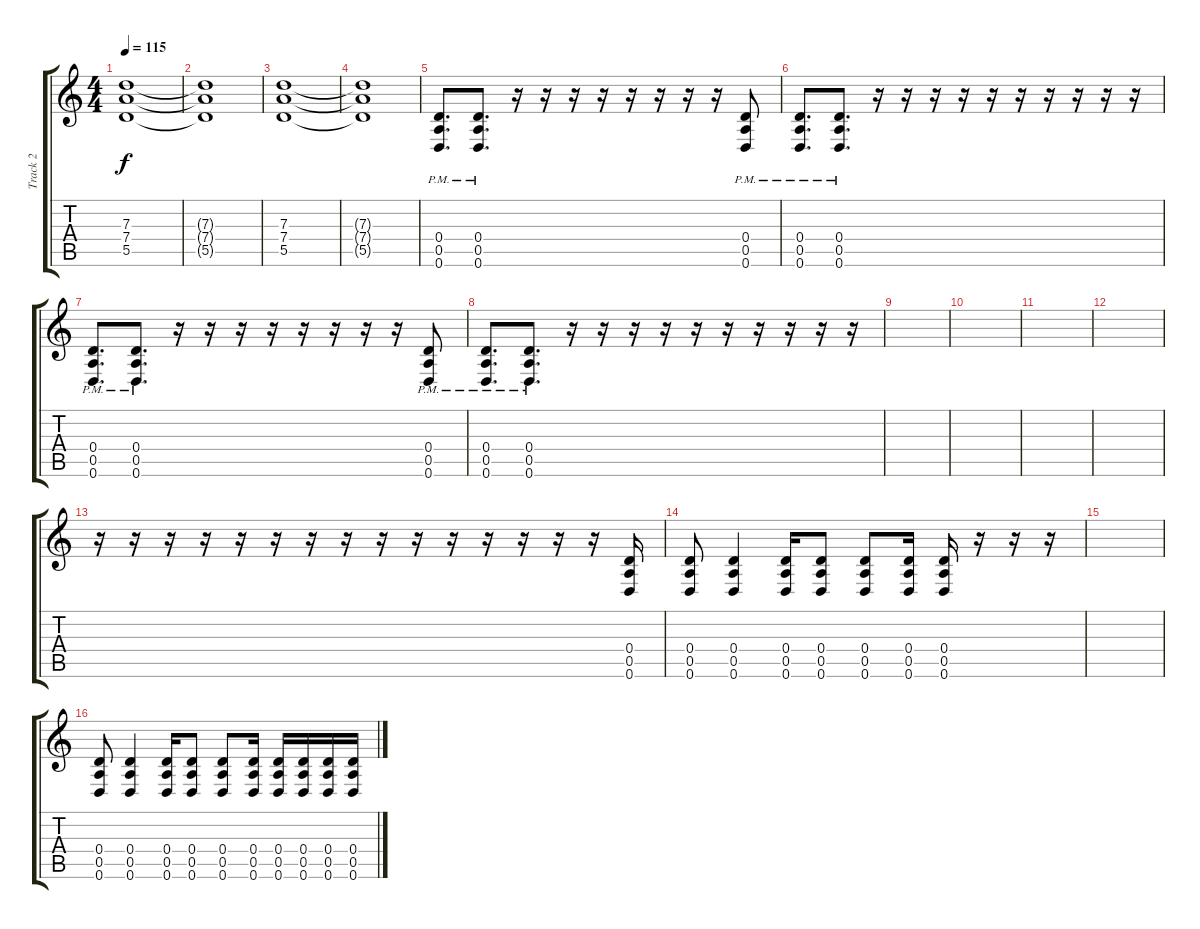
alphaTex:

\track ("Track 2" "Track 2") {instrument distortionguitar}
\staff {score tabs}
\tuning (E4 B3 G3 D3 A2 D2) {hide}
\ts (4 4)
\tempo 115
\clef g2
\ks c
(7.3 7.4 5.5).1{dy f} |
(7.3{t} 7.4{t} 5.5{t}).1 |
(7.3 7.4 5.5).1 |
(7.3{t} 7.4{t} 5.5{t}).1 |
(0.4{pm} 0.5{pm} 0.6{pm}).8{d} (0.4{pm} 0.5 0.6{pm}).8{d} r.16 r.16 r.16 r.16 r.16 r.16 r.16 r.16 (0.4{pm} 0.5{pm} 0.6{pm}).8 |
(0.4{pm} 0.5{pm} 0.6{pm}).8{d} (0.4{pm} 0.5 0.6{pm}).8{d} r.16 r.16 r.16 r.16 r.16 r.16 r.16 r.16 r.16 r.16 |
(0.4{pm} 0.5{pm} 0.6{pm}).8{d} (0.4{pm} 0.5 0.6{pm}).8{d} r.16 r.16 r.16 r.16 r.16 r.16 r.16 r.16 (0.4{pm} 0.5{pm} 0.6{pm}).8 |
(0.4{pm} 0.5{pm} 0.6{pm}).8{d} (0.4{pm} 0.5 0.6{pm}).8{d} r.16 r.16 r.16 r.16 r.16 r.16 r.16 r.16 r.16 r.16 |
|
|
|
|
r.16 r.16 r.16 r.16 r.16 r.16 r.16 r.16 r.16 r.16 r.16 r.16 r.16 r.16 r.16 (0.4 0.5 0.6).16 |
(0.4 0.5 0.6).8 (0.4 0.5 0.6).4 (0.4 0.5 0.6).16 (0.4 0.5 0.6).8 (0.4 0.5 0.6).8 (0.4 0.5 0.6).16 (0.4 0.5 0.6).16 r.16 r.16 r.16 |
|
(0.4 0.5 0.6).8 (0.4 0.5 0.6).4 (0.4 0.5 0.6).16 (0.4 0.5 0.6).8 (0.4 0.5 0.6).8 (0.4 0.5 0.6).16 (0.4 0.5 0.6).16 (0.4 0.5 0.6).16 (0.4 0.5 0.6).16 (0.4 0.5 0.6).16
